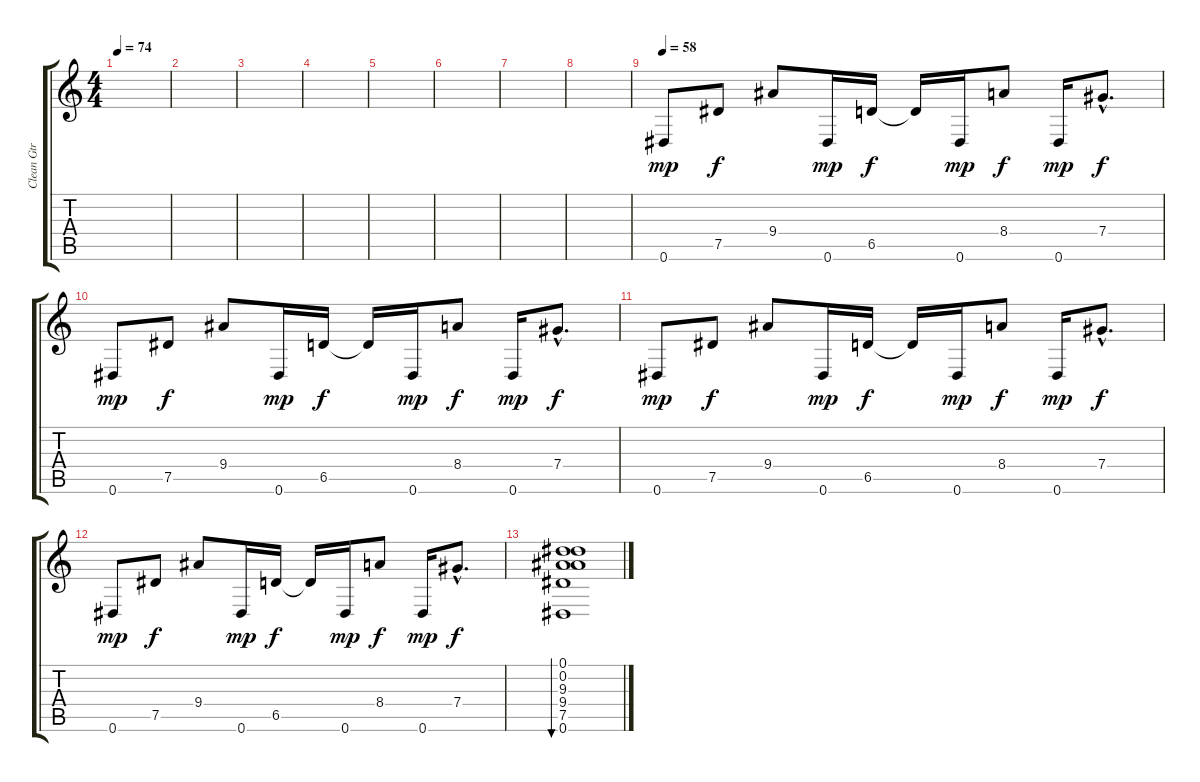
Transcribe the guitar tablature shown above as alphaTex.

\track ("Clean Gtr 1" "Clean Gtr ") {instrument electricguitarclean}
\staff {score tabs}
\tuning (Eb4 Bb3 Gb3 Db3 Ab2 Eb2) {hide}
\ts (4 4)
\tempo 74
\clef g2
\ks c
|
|
|
|
|
|
|
|
\tempo 58
0.6.8{dy mp} 7.5.8{dy f} 9.4.8 0.6.16{dy mp} 6.5.16{dy f} 6.5{t}.16 0.6.16{dy mp} 8.4.8{dy f} 0.6.16{dy mp} 7.4{hac}.8{d dy f} |
0.6.8{dy mp} 7.5.8{dy f} 9.4.8 0.6.16{dy mp} 6.5.16{dy f} 6.5{t}.16 0.6.16{dy mp} 8.4.8{dy f} 0.6.16{dy mp} 7.4{hac}.8{d dy f} |
0.6.8{dy mp} 7.5.8{dy f} 9.4.8 0.6.16{dy mp} 6.5.16{dy f} 6.5{t}.16 0.6.16{dy mp} 8.4.8{dy f} 0.6.16{dy mp} 7.4{hac}.8{d dy f} |
0.6.8{dy mp} 7.5.8{dy f} 9.4.8 0.6.16{dy mp} 6.5.16{dy f} 6.5{t}.16 0.6.16{dy mp} 8.4.8{dy f} 0.6.16{dy mp} 7.4{hac}.8{d dy f} |
(0.1 0.2 9.3 9.4 7.5 0.6).1{bu 120}
